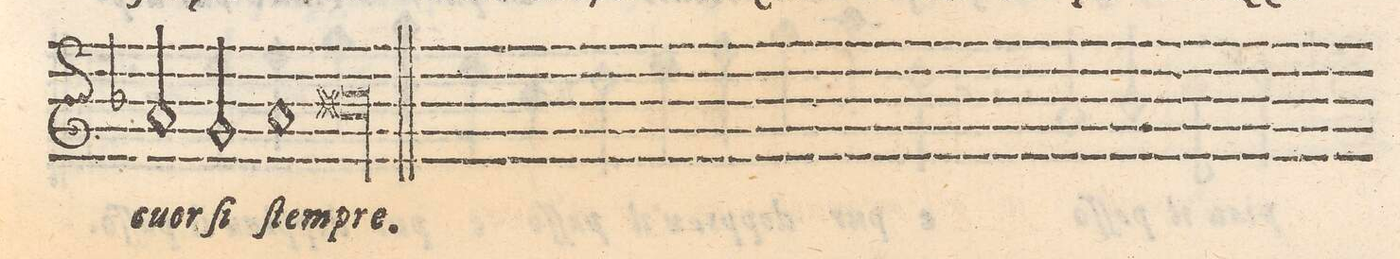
**kern	**text
*I"CANTO	*
*clefG2	*
*k[b-]	*
*met(C)	*
*M2/1	*
2a/	cuor
2g/	ſi
=28-	=28-
1a	ſtem-
0.bn	-pre.
=29-	=29-
==	==
*-	*-
